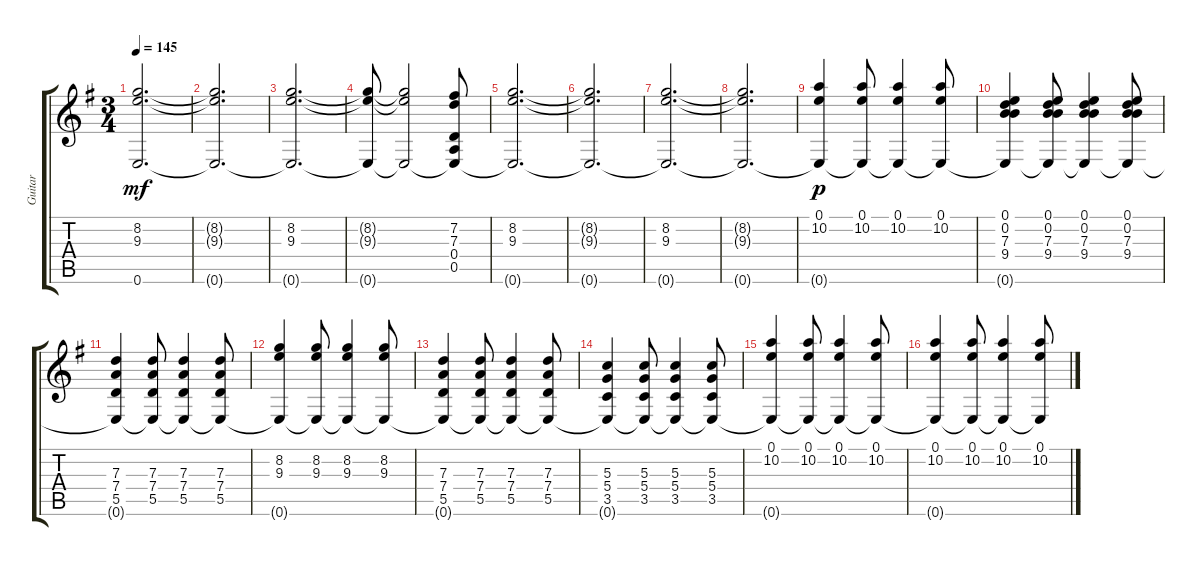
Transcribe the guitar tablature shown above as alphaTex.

\track ("Guitar" "Guitar") {instrument overdrivenguitar}
\staff {score tabs}
\tuning (E4 B3 G3 D3 A2 E2) {hide}
\ts (3 4)
\tempo 145
\clef g2
\ks g
(8.2 9.3 0.6{t}).2{d dy mf} |
(8.2{t} 9.3{t} 0.6{t}).2{d} |
(8.2 9.3 0.6{t}).2{d} |
(8.2{t} 9.3{t} 0.6{t}).8 (8.2{t} 9.3{t} 0.6{t}).2 (7.2 7.3 0.4 0.5 0.6{t}).8 |
(8.2 9.3 0.6{t}).2{d} |
(8.2{t} 9.3{t} 0.6{t}).2{d} |
(8.2 9.3 0.6{t}).2{d} |
(8.2{t} 9.3{t} 0.6{t}).2{d} |
(0.1 10.2 0.6{t}).4{dy p} (0.1 10.2 0.6{t}).8 (0.1 10.2 0.6{t}).4 (0.1 10.2 0.6{t}).8 |
(0.1 0.2 7.3 9.4 0.6{t}).4 (0.1 0.2 7.3 9.4 0.6{t}).8 (0.1 0.2 7.3 9.4 0.6{t}).4 (0.1 0.2 7.3 9.4 0.6{t}).8 |
(7.3 7.4 5.5 0.6{t}).4 (7.3 7.4 5.5 0.6{t}).8 (7.3 7.4 5.5 0.6{t}).4 (7.3 7.4 5.5 0.6{t}).8 |
(8.2 9.3 0.6{t}).4 (8.2 9.3 0.6{t}).8 (8.2 9.3 0.6{t}).4 (8.2 9.3 0.6{t}).8 |
(7.3 7.4 5.5 0.6{t}).4 (7.3 7.4 5.5 0.6{t}).8 (7.3 7.4 5.5 0.6{t}).4 (7.3 7.4 5.5 0.6{t}).8 |
(5.3 5.4 3.5 0.6{t}).4{volume 0} (5.3 5.4 3.5 0.6{t}).8 (5.3 5.4 3.5 0.6{t}).4 (5.3 5.4 3.5 0.6{t}).8 |
(0.1 10.2 0.6{t}).4 (0.1 10.2 0.6{t}).8 (0.1 10.2 0.6{t}).4 (0.1 10.2 0.6{t}).8 |
(0.1 10.2 0.6{t}).4 (0.1 10.2 0.6{t}).8 (0.1 10.2 0.6{t}).4 (0.1 10.2 0.6{t}).8
